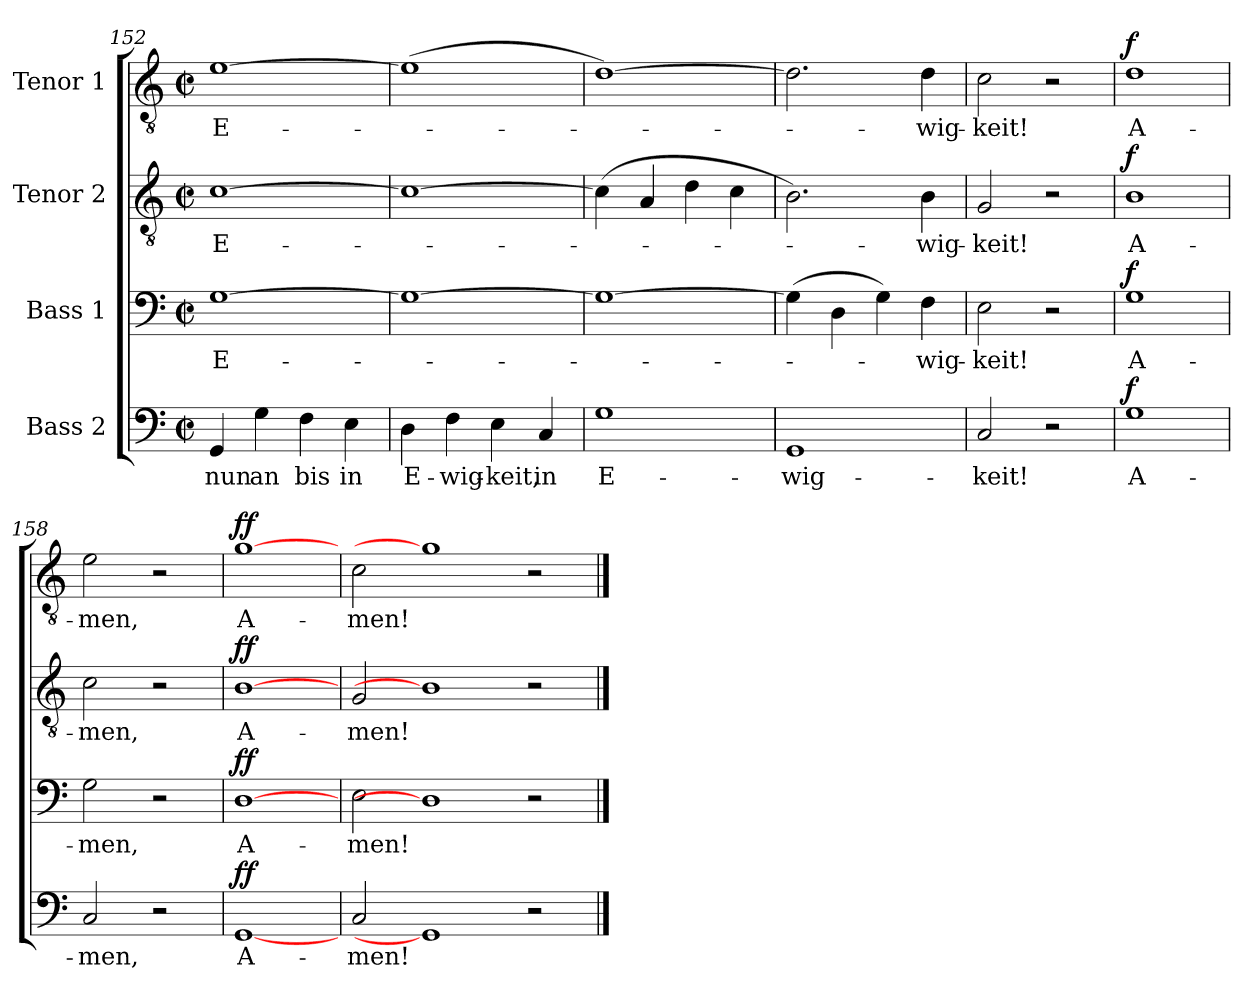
**kern	**text	**dynam	**kern	**text	**dynam	**kern	**text	**dynam	**kern	**text	**dynam
*part4	*part4	*part4	*part3	*part3	*part3	*part2	*part2	*part2	*part1	*part1	*part1
*staff4	*staff4	*staff4	*staff3	*staff3	*staff3	*staff2	*staff2	*staff2	*staff1	*staff1	*staff1
*I"Bass 2	*	*	*I"Bass 1	*	*	*I"Tenor 2	*	*	*I"Tenor 1	*	*
!!LO:LB:g=z
*clefF4	*	*	*clefF4	*	*	*clefGv2	*	*	*clefGv2	*	*
*k[]	*	*	*k[]	*	*	*k[]	*	*	*k[]	*	*
*M2/2	*	*	*M2/2	*	*	*M2/2	*	*	*M2/2	*	*
*met(c|)	*	*	*met(c|)	*	*	*met(c|)	*	*	*met(c|)	*	*
=152	=152	=152	=152	=152	=152	=152	=152	=152	=152	=152	=152
4GG/	nun	.	[1G	E-	.	[1c	E-	.	[1e	E-	.
4G\	an	.	.	.	.	.	.	.	.	.	.
4F\	bis	.	.	.	.	.	.	.	.	.	.
4E\	in	.	.	.	.	.	.	.	.	.	.
=153	=153	=153	=153	=153	=153	=153	=153	=153	=153	=153	=153
4D\	E-	.	1G_	.	.	1c_	.	.	(1e]	.	.
4F\	-wig-	.	.	.	.	.	.	.	.	.	.
4E\	-keit,	.	.	.	.	.	.	.	.	.	.
4C/	in	.	.	.	.	.	.	.	.	.	.
=154	=154	=154	=154	=154	=154	=154	=154	=154	=154	=154	=154
1G	E-	.	1G_	.	.	(4c\]	.	.	[1d)	.	.
.	.	.	.	.	.	4A/	.	.	.	.	.
.	.	.	.	.	.	4d\	.	.	.	.	.
.	.	.	.	.	.	4c\	.	.	.	.	.
=155	=155	=155	=155	=155	=155	=155	=155	=155	=155	=155	=155
1GG	-wig-	.	(4G\]	.	.	2.B\)	.	.	2.d\]	.	.
.	.	.	4D\	.	.	.	.	.	.	.	.
.	.	.	4G\)	.	.	.	.	.	.	.	.
.	.	.	4F\	-wig-	.	4B\	-wig-	.	4d\	-wig-	.
=156	=156	=156	=156	=156	=156	=156	=156	=156	=156	=156	=156
2C/	-keit!	.	2E\	-keit!	.	2G/	-keit!	.	2c\	-keit!	.
2r	.	.	2r	.	.	2r	.	.	2r	.	.
=157	=157	=157	=157	=157	=157	=157	=157	=157	=157	=157	=157
!	!	!LO:DY:a	!	!	!LO:DY:a	!	!	!LO:DY:a	!	!	!LO:DY:a
1G	A-	f	1G	A-	f	1B	A-	f	1d	A-	f
=158	=158	=158	=158	=158	=158	=158	=158	=158	=158	=158	=158
2C/	-men,	.	2G\	-men,	.	2c\	-men,	.	2e\	-men,	.
2r	.	.	2r	.	.	2r	.	.	2r	.	.
=159	=159	=159	=159	=159	=159	=159	=159	=159	=159	=159	=159
!	!	!LO:DY:a	!	!	!LO:DY:a	!	!	!LO:DY:a	!	!	!LO:DY:a
[1GG	A-	ff	[1D	A-	ff	[1B	A-	ff	[1g	A-	ff
=160	=160	=160	=160	=160	=160	=160	=160	=160	=160	=160	=160
2C/	-men!	.	2E\	-men!	.	2G/	-men!	.	2c\	-men!	.
1GG]	.	.	1D]	.	.	1B]	.	.	1g]	.	.
2r	.	.	2r	.	.	2r	.	.	2r	.	.
==	==	==	==	==	==	==	==	==	==	==	==
*-	*-	*-	*-	*-	*-	*-	*-	*-	*-	*-	*-
